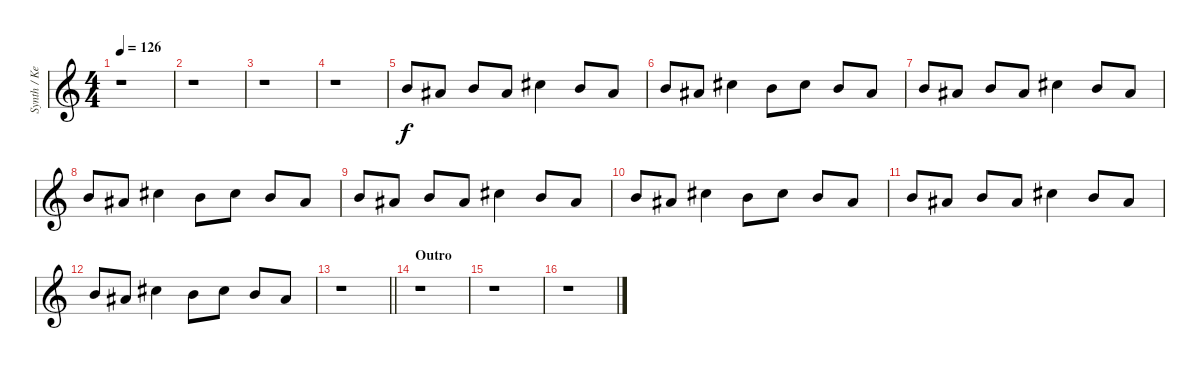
\track ("Synth / Keyboard II" "Synth / Ke") {instrument fx5brightness}
\staff {score}
\tuning (Eb4 Bb3 Gb3 Db3 Ab2 Eb2) {hide}
\ts (4 4)
\tempo 126
\clef g2
\ks c
r.1{dy f} |
r.1 |
r.1 |
r.1 |
13.2.8{volume 8} 12.2.8 13.2.8 12.2.8 15.2.4 13.2.8 12.2.8 |
13.2.8 12.2.8 15.2.4 13.2.8 15.2.8 13.2.8 12.2.8 |
13.2.8 12.2.8 13.2.8 12.2.8 15.2.4 13.2.8 12.2.8 |
13.2.8 12.2.8 15.2.4 13.2.8 15.2.8 13.2.8 12.2.8 |
13.2.8 12.2.8 13.2.8 12.2.8 15.2.4 13.2.8 12.2.8 |
13.2.8 12.2.8 15.2.4 13.2.8 15.2.8 13.2.8 12.2.8 |
13.2.8 12.2.8 13.2.8 12.2.8 15.2.4 13.2.8 12.2.8 |
13.2.8 12.2.8 15.2.4 13.2.8 15.2.8 13.2.8 12.2.8 |
\barLineRight lightlight
r.1{volume 0} |
\section ("" "Outro")
r.1 |
r.1 |
r.1
